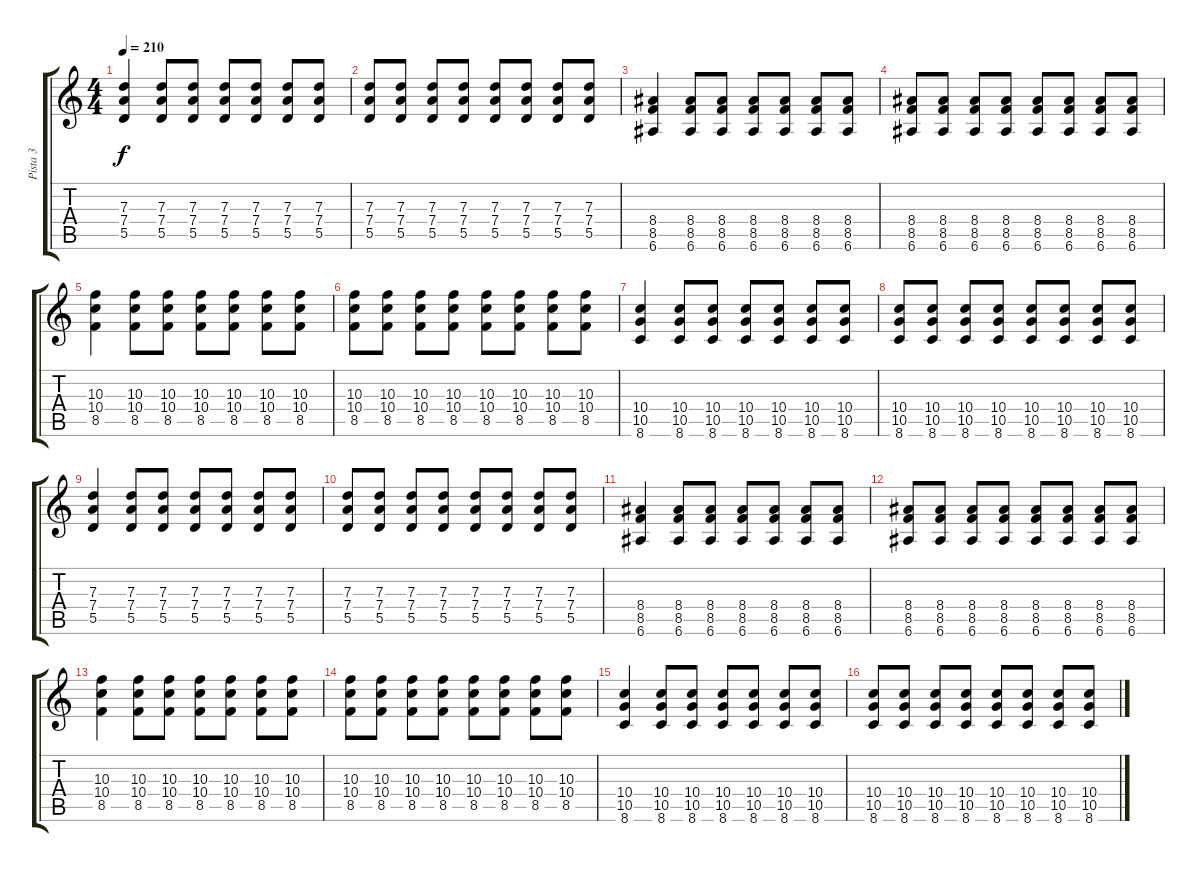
\track ("Pista 3" "Pista 3") {instrument distortionguitar}
\staff {score tabs}
\tuning (E4 B3 G3 D3 A2 E2) {hide}
\ts (4 4)
\tempo 210
\clef g2
\ks c
(7.3 7.4 5.5).4{dy f} (7.3 7.4 5.5).8 (7.3 7.4 5.5).8 (7.3 7.4 5.5).8 (7.3 7.4 5.5).8 (7.3 7.4 5.5).8 (7.3 7.4 5.5).8 |
(7.3 7.4 5.5).8 (7.3 7.4 5.5).8 (7.3 7.4 5.5).8 (7.3 7.4 5.5).8 (7.3 7.4 5.5).8 (7.3 7.4 5.5).8 (7.3 7.4 5.5).8 (7.3 7.4 5.5).8 |
(8.4 8.5 6.6).4 (8.4 8.5 6.6).8 (8.4 8.5 6.6).8 (8.4 8.5 6.6).8 (8.4 8.5 6.6).8 (8.4 8.5 6.6).8 (8.4 8.5 6.6).8 |
(8.4 8.5 6.6).8 (8.4 8.5 6.6).8 (8.4 8.5 6.6).8 (8.4 8.5 6.6).8 (8.4 8.5 6.6).8 (8.4 8.5 6.6).8 (8.4 8.5 6.6).8 (8.4 8.5 6.6).8 |
(10.3 10.4 8.5).4 (10.3 10.4 8.5).8 (10.3 10.4 8.5).8 (10.3 10.4 8.5).8 (10.3 10.4 8.5).8 (10.3 10.4 8.5).8 (10.3 10.4 8.5).8 |
(10.3 10.4 8.5).8 (10.3 10.4 8.5).8 (10.3 10.4 8.5).8 (10.3 10.4 8.5).8 (10.3 10.4 8.5).8 (10.3 10.4 8.5).8 (10.3 10.4 8.5).8 (10.3 10.4 8.5).8 |
(10.4 10.5 8.6).4 (10.4 10.5 8.6).8 (10.4 10.5 8.6).8 (10.4 10.5 8.6).8 (10.4 10.5 8.6).8 (10.4 10.5 8.6).8 (10.4 10.5 8.6).8 |
(10.4 10.5 8.6).8 (10.4 10.5 8.6).8 (10.4 10.5 8.6).8 (10.4 10.5 8.6).8 (10.4 10.5 8.6).8 (10.4 10.5 8.6).8 (10.4 10.5 8.6).8 (10.4 10.5 8.6).8 |
(7.3 7.4 5.5).4 (7.3 7.4 5.5).8 (7.3 7.4 5.5).8 (7.3 7.4 5.5).8 (7.3 7.4 5.5).8 (7.3 7.4 5.5).8 (7.3 7.4 5.5).8 |
(7.3 7.4 5.5).8 (7.3 7.4 5.5).8 (7.3 7.4 5.5).8 (7.3 7.4 5.5).8 (7.3 7.4 5.5).8 (7.3 7.4 5.5).8 (7.3 7.4 5.5).8 (7.3 7.4 5.5).8 |
(8.4 8.5 6.6).4 (8.4 8.5 6.6).8 (8.4 8.5 6.6).8 (8.4 8.5 6.6).8 (8.4 8.5 6.6).8 (8.4 8.5 6.6).8 (8.4 8.5 6.6).8 |
(8.4 8.5 6.6).8 (8.4 8.5 6.6).8 (8.4 8.5 6.6).8 (8.4 8.5 6.6).8 (8.4 8.5 6.6).8 (8.4 8.5 6.6).8 (8.4 8.5 6.6).8 (8.4 8.5 6.6).8 |
(10.3 10.4 8.5).4 (10.3 10.4 8.5).8 (10.3 10.4 8.5).8 (10.3 10.4 8.5).8 (10.3 10.4 8.5).8 (10.3 10.4 8.5).8 (10.3 10.4 8.5).8 |
(10.3 10.4 8.5).8 (10.3 10.4 8.5).8 (10.3 10.4 8.5).8 (10.3 10.4 8.5).8 (10.3 10.4 8.5).8 (10.3 10.4 8.5).8 (10.3 10.4 8.5).8 (10.3 10.4 8.5).8 |
(10.4 10.5 8.6).4 (10.4 10.5 8.6).8 (10.4 10.5 8.6).8 (10.4 10.5 8.6).8 (10.4 10.5 8.6).8 (10.4 10.5 8.6).8 (10.4 10.5 8.6).8 |
(10.4 10.5 8.6).8 (10.4 10.5 8.6).8 (10.4 10.5 8.6).8 (10.4 10.5 8.6).8 (10.4 10.5 8.6).8 (10.4 10.5 8.6).8 (10.4 10.5 8.6).8 (10.4 10.5 8.6).8
